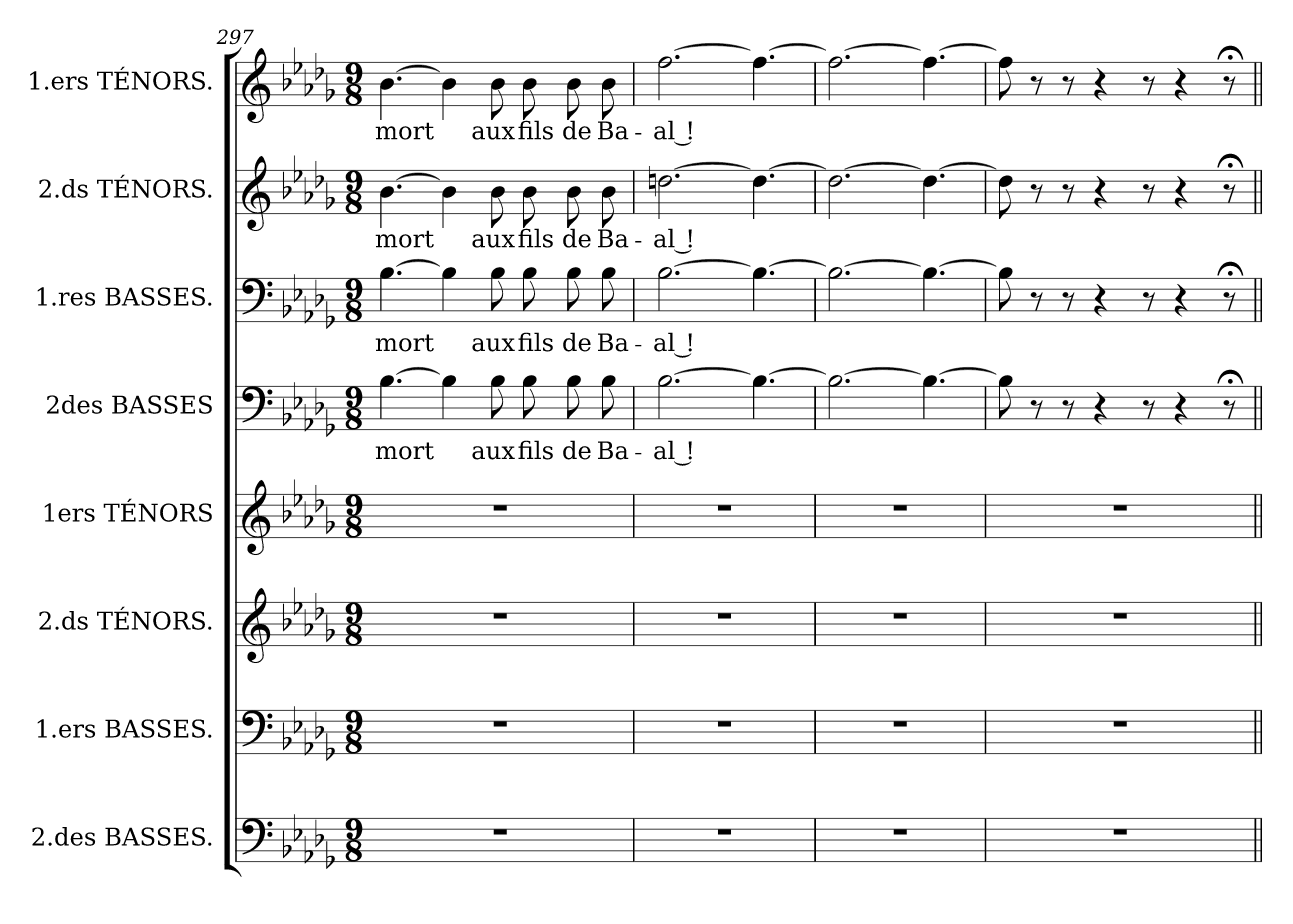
**kern	**kern	**kern	**kern	**kern	**text	**kern	**text	**kern	**text	**kern	**text
*part8	*part7	*part6	*part5	*part4	*part4	*part3	*part3	*part2	*part2	*part1	*part1
*staff8	*staff7	*staff6	*staff5	*staff4	*staff4	*staff3	*staff3	*staff2	*staff2	*staff1	*staff1
*I"2.des BASSES.	*I"1.ers BASSES.	*I"2.ds TÉNORS.	*I"1ers TÉNORS	*I"2des BASSES	*	*I"1.res BASSES.	*	*I"2.ds TÉNORS.	*	*I"1.ers TÉNORS.	*
*clefF4	*clefF4	*clefG2	*clefG2	*clefF4	*	*clefF4	*	*clefG2	*	*clefG2	*
*k[b-e-a-d-g-]	*k[b-e-a-d-g-]	*k[b-e-a-d-g-]	*k[b-e-a-d-g-]	*k[b-e-a-d-g-]	*	*k[b-e-a-d-g-]	*	*k[b-e-a-d-g-]	*	*k[b-e-a-d-g-]	*
*D-:	*D-:	*D-:	*D-:	*D-:	*	*D-:	*	*D-:	*	*D-:	*
*M9/8	*M9/8	*M9/8	*M9/8	*M9/8	*	*M9/8	*	*M9/8	*	*M9/8	*
=297	=297	=297	=297	=297	=297	=297	=297	=297	=297	=297	=297
!LO:N:vis=1	!LO:N:vis=1	!LO:N:vis=1	!LO:N:vis=1	!	!	!	!	!	!	!	!
!	!	!	!	!	!LO:LY:b	!	!	!	!	!	!
!	!	!	!	!	!	!	!LO:LY:b	!	!	!	!
!	!	!	!	!	!	!	!	!	!LO:LY:b	!	!
!	!	!	!	!	!	!	!	!	!	!	!LO:LY:b
8%9r	8%9r	8%9r	8%9r	[>4.B-\	mort	[>4.B-\	mort	[>4.b-\	mort	[>4.b-\	mort
.	.	.	.	4B-\]	.	4B-\]	.	4b-\]	.	4b-\]	.
!	!	!	!	!	!LO:LY:b	!	!	!	!	!	!
!	!	!	!	!	!	!	!LO:LY:b	!	!	!	!
!	!	!	!	!	!	!	!	!	!LO:LY:b	!	!
!	!	!	!	!	!	!	!	!	!	!	!LO:LY:b
.	.	.	.	8B-\	aux	8B-\	aux	8b-\	aux	8b-\	aux
!	!	!	!	!	!LO:LY:b	!	!	!	!	!	!
!	!	!	!	!	!	!	!LO:LY:b	!	!	!	!
!	!	!	!	!	!	!	!	!	!LO:LY:b	!	!
!	!	!	!	!	!	!	!	!	!	!	!LO:LY:b
.	.	.	.	8B-\	fils	8B-\	fils	8b-\	fils	8b-\	fils
!	!	!	!	!	!LO:LY:b	!	!	!	!	!	!
!	!	!	!	!	!	!	!LO:LY:b	!	!	!	!
!	!	!	!	!	!	!	!	!	!LO:LY:b	!	!
!	!	!	!	!	!	!	!	!	!	!	!LO:LY:b
.	.	.	.	8B-\	de	8B-\	de	8b-\	de	8b-\	de
!	!	!	!	!	!LO:LY:b	!	!	!	!	!	!
!	!	!	!	!	!	!	!LO:LY:b	!	!	!	!
!	!	!	!	!	!	!	!	!	!LO:LY:b	!	!
!	!	!	!	!	!	!	!	!	!	!	!LO:LY:b
.	.	.	.	8B-\	Ba-	8B-\	Ba-	8b-\	Ba-	8b-\	Ba-
!!LO:LB:g=z
=298	=298	=298	=298	=298	=298	=298	=298	=298	=298	=298	=298
!LO:N:vis=1	!LO:N:vis=1	!LO:N:vis=1	!LO:N:vis=1	!	!	!	!	!	!	!	!
!	!	!	!	!	!LO:LY:b	!	!	!	!	!	!
!	!	!	!	!	!	!	!LO:LY:b	!	!	!	!
!	!	!	!	!	!	!	!	!	!LO:LY:b	!	!
!	!	!	!	!	!	!	!	!	!	!	!LO:LY:b
8%9r	8%9r	8%9r	8%9r	[>2.B-\	-al !	[>2.B-\	-al !	[>2.ddn\	-al !	[>2.ff\	-al !
.	.	.	.	4.B-\_	.	4.B-\_	.	4.dd\_	.	4.ff\_	.
=299	=299	=299	=299	=299	=299	=299	=299	=299	=299	=299	=299
!LO:N:vis=1	!LO:N:vis=1	!LO:N:vis=1	!LO:N:vis=1	!	!	!	!	!	!	!	!
8%9r	8%9r	8%9r	8%9r	2.B-\_	.	2.B-\_	.	2.dd\_	.	2.ff\_	.
.	.	.	.	4.B-\_	.	4.B-\_	.	4.dd\_	.	4.ff\_	.
=300	=300	=300	=300	=300	=300	=300	=300	=300	=300	=300	=300
!LO:N:vis=1	!LO:N:vis=1	!LO:N:vis=1	!LO:N:vis=1	!	!	!	!	!	!	!	!
8%9r	8%9r	8%9r	8%9r	8B-\]	.	8B-\]	.	8dd\]	.	8ff\]	.
.	.	.	.	8r	.	8r	.	8r	.	8r	.
.	.	.	.	8r	.	8r	.	8r	.	8r	.
.	.	.	.	4r	.	4r	.	4r	.	4r	.
.	.	.	.	8r	.	8r	.	8r	.	8r	.
.	.	.	.	4r	.	4r	.	4r	.	4r	.
.	.	.	.	8r;<	.	8r;<	.	8r;<	.	8r;<	.
=||	=||	=||	=||	=||	=||	=||	=||	=||	=||	=||	=||
*-	*-	*-	*-	*-	*-	*-	*-	*-	*-	*-	*-
